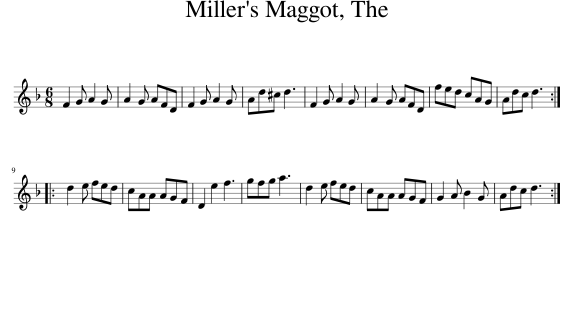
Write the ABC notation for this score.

X:1
L:1/8
M:6/8
I:linebreak $
K:F
V:1 treble
V:1
 F2 G A2 G | A2 G AFD | F2 G A2 G | Ad^c d3 | F2 G A2 G | %5
 A2 G AFD | fed cAG | Adc d3 ::$ d2 e fed | cAA AGF | %10
 D2 e2 f3 | gfg a3 | d2 e fed | cAA AGF | G2 A B2 G | %15
 Adc d3 :| %16
